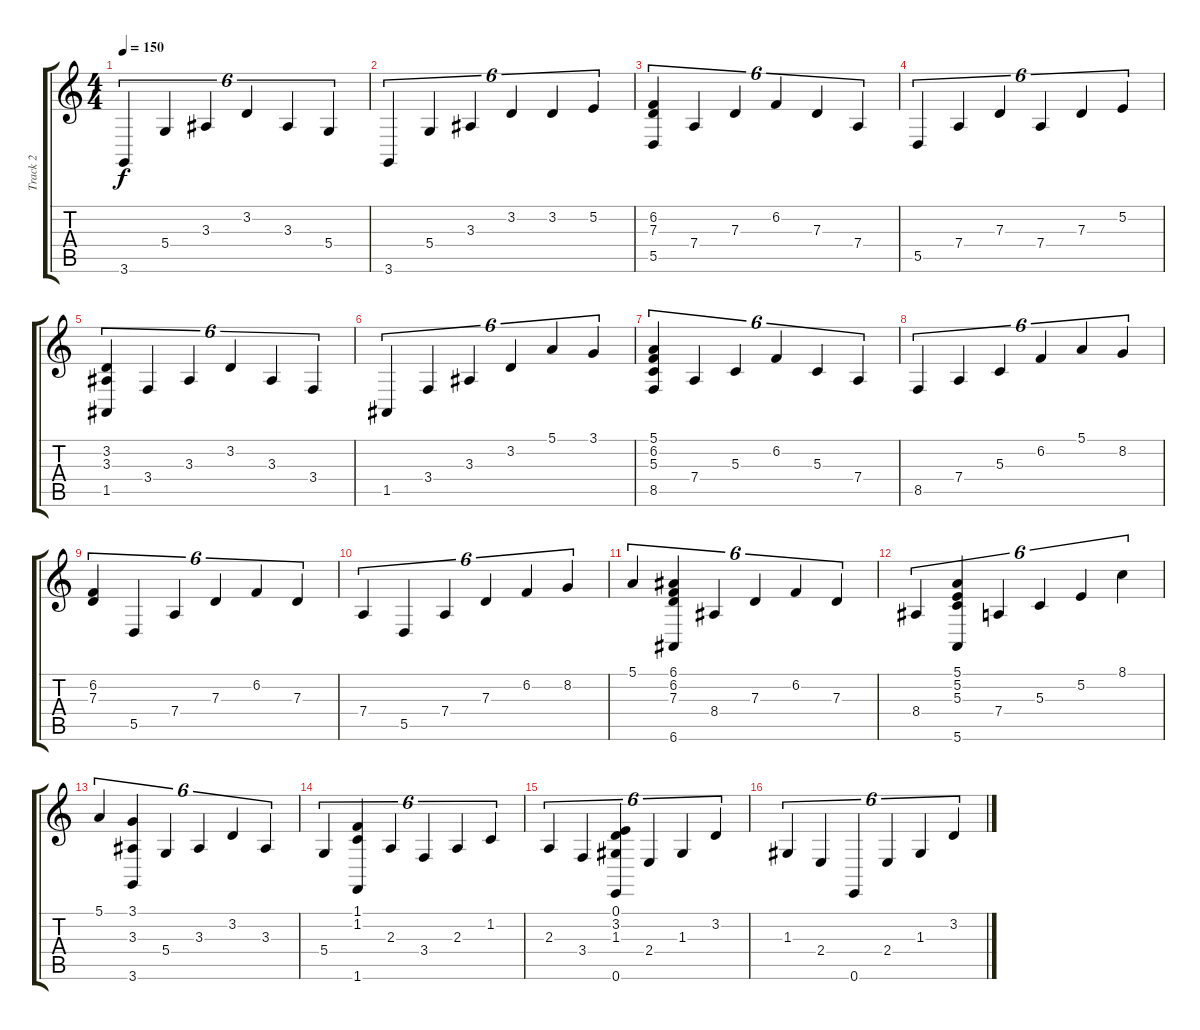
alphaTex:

\track ("Track 2" "Track 2") {instrument stringensemble2}
\staff {score tabs}
\tuning (E4 B3 G3 D3 A2 E2) {hide}
\ts (4 4)
\tempo 150
\clef g2
\ks c
3.6.4{tu (6 4) dy f} 5.4.4{tu (6 4)} 3.3.4{tu (6 4)} 3.2.4{tu (6 4)} 3.3.4{tu (6 4)} 5.4.4{tu (6 4)} |
3.6.4{tu (6 4)} 5.4.4{tu (6 4)} 3.3.4{tu (6 4)} 3.2.4{tu (6 4)} 3.2.4{tu (6 4)} 5.2.4{tu (6 4)} |
(6.2 7.3 5.5).4{tu (6 4)} 7.4.4{tu (6 4)} 7.3.4{tu (6 4)} 6.2.4{tu (6 4)} 7.3.4{tu (6 4)} 7.4.4{tu (6 4)} |
5.5.4{tu (6 4)} 7.4.4{tu (6 4)} 7.3.4{tu (6 4)} 7.4.4{tu (6 4)} 7.3.4{tu (6 4)} 5.2.4{tu (6 4)} |
(3.2 3.3 1.5).4{tu (6 4)} 3.4.4{tu (6 4)} 3.3.4{tu (6 4)} 3.2.4{tu (6 4)} 3.3.4{tu (6 4)} 3.4.4{tu (6 4)} |
1.5.4{tu (6 4)} 3.4.4{tu (6 4)} 3.3.4{tu (6 4)} 3.2.4{tu (6 4)} 5.1.4{tu (6 4)} 3.1.4{tu (6 4)} |
(5.1 6.2 5.3 8.5).4{tu (6 4)} 7.4.4{tu (6 4)} 5.3.4{tu (6 4)} 6.2.4{tu (6 4)} 5.3.4{tu (6 4)} 7.4.4{tu (6 4)} |
8.5.4{tu (6 4)} 7.4.4{tu (6 4)} 5.3.4{tu (6 4)} 6.2.4{tu (6 4)} 5.1.4{tu (6 4)} 8.2.4{tu (6 4)} |
(6.2 7.3).4{tu (6 4)} 5.5.4{tu (6 4)} 7.4.4{tu (6 4)} 7.3.4{tu (6 4)} 6.2.4{tu (6 4)} 7.3.4{tu (6 4)} |
7.4.4{tu (6 4)} 5.5.4{tu (6 4)} 7.4.4{tu (6 4)} 7.3.4{tu (6 4)} 6.2.4{tu (6 4)} 8.2.4{tu (6 4)} |
5.1.4{tu (6 4)} (6.1 6.2 7.3 6.6).4{tu (6 4)} 8.4.4{tu (6 4)} 7.3.4{tu (6 4)} 6.2.4{tu (6 4)} 7.3.4{tu (6 4)} |
8.4.4{tu (6 4)} (5.1 5.2 5.3 5.6).4{tu (6 4)} 7.4.4{tu (6 4)} 5.3.4{tu (6 4)} 5.2.4{tu (6 4)} 8.1.4{tu (6 4)} |
5.1.4{tu (6 4)} (3.1 3.3 3.6).4{tu (6 4)} 5.4.4{tu (6 4)} 3.3.4{tu (6 4)} 3.2.4{tu (6 4)} 3.3.4{tu (6 4)} |
5.4.4{tu (6 4)} (1.1 1.2 1.6).4{tu (6 4)} 2.3.4{tu (6 4)} 3.4.4{tu (6 4)} 2.3.4{tu (6 4)} 1.2.4{tu (6 4)} |
2.3.4{tu (6 4)} 3.4.4{tu (6 4)} (0.1 3.2 1.3 0.6).4{tu (6 4)} 2.4.4{tu (6 4)} 1.3.4{tu (6 4)} 3.2.4{tu (6 4)} |
1.3.4{tu (6 4)} 2.4.4{tu (6 4)} 0.6.4{tu (6 4)} 2.4.4{tu (6 4)} 1.3.4{tu (6 4)} 3.2.4{tu (6 4)}
